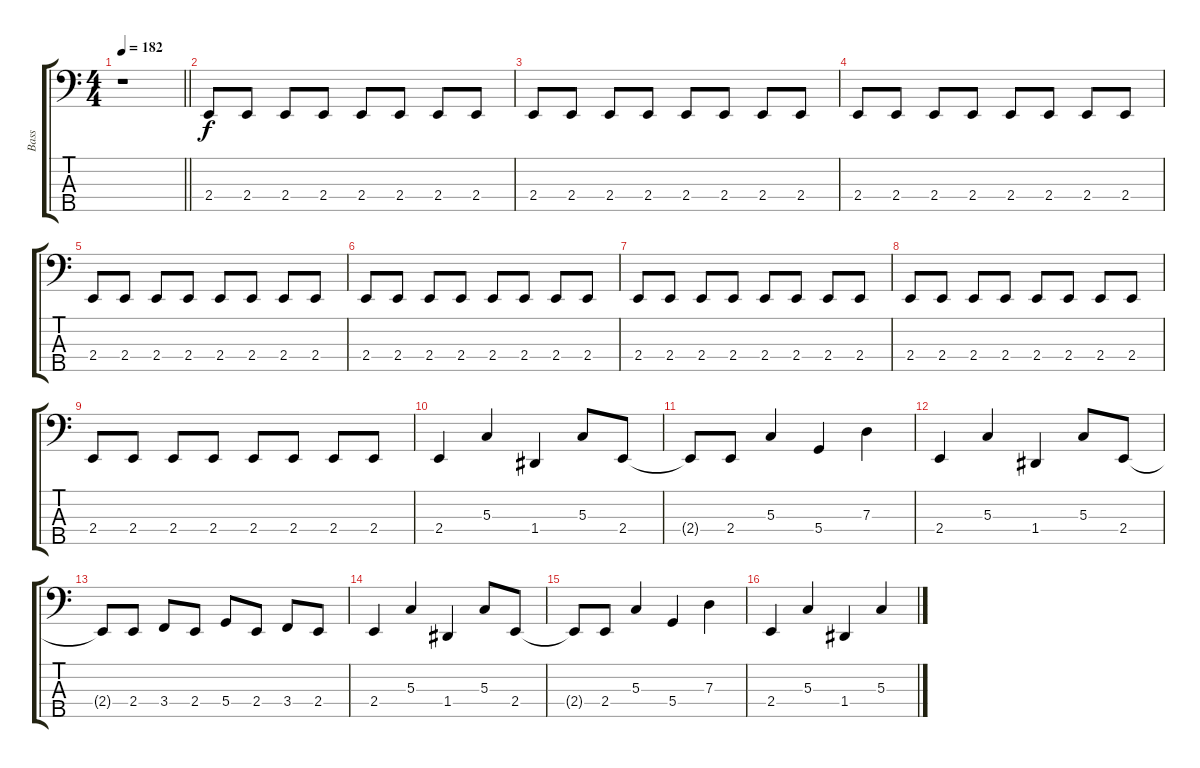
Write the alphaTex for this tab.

\track ("Bass" "Bass") {instrument electricbasspick}
\staff {score tabs}
\tuning (F2 C2 G1 D1 A0) {hide}
\ts (4 4)
\tempo 182
\clef f4
\barLineRight lightlight
\ks c
r.1{dy f instrument electricbasspick} |
2.4.8 2.4.8 2.4.8 2.4.8 2.4.8 2.4.8 2.4.8 2.4.8 |
2.4.8 2.4.8 2.4.8 2.4.8 2.4.8 2.4.8 2.4.8 2.4.8 |
2.4.8 2.4.8 2.4.8 2.4.8 2.4.8 2.4.8 2.4.8 2.4.8 |
2.4.8 2.4.8 2.4.8 2.4.8 2.4.8 2.4.8 2.4.8 2.4.8 |
2.4.8 2.4.8 2.4.8 2.4.8 2.4.8 2.4.8 2.4.8 2.4.8 |
2.4.8 2.4.8 2.4.8 2.4.8 2.4.8 2.4.8 2.4.8 2.4.8 |
2.4.8 2.4.8 2.4.8 2.4.8 2.4.8 2.4.8 2.4.8 2.4.8 |
2.4.8 2.4.8 2.4.8 2.4.8 2.4.8 2.4.8 2.4.8 2.4.8 |
2.4.4 5.3.4 1.4.4 5.3.8 2.4.8 |
2.4{t}.8 2.4.8 5.3.4 5.4.4 7.3.4 |
2.4.4 5.3.4 1.4.4 5.3.8 2.4.8 |
2.4{t}.8 2.4.8 3.4.8 2.4.8 5.4.8 2.4.8 3.4.8 2.4.8 |
2.4.4 5.3.4 1.4.4 5.3.8 2.4.8 |
2.4{t}.8 2.4.8 5.3.4 5.4.4 7.3.4 |
2.4.4 5.3.4 1.4.4 5.3.4
